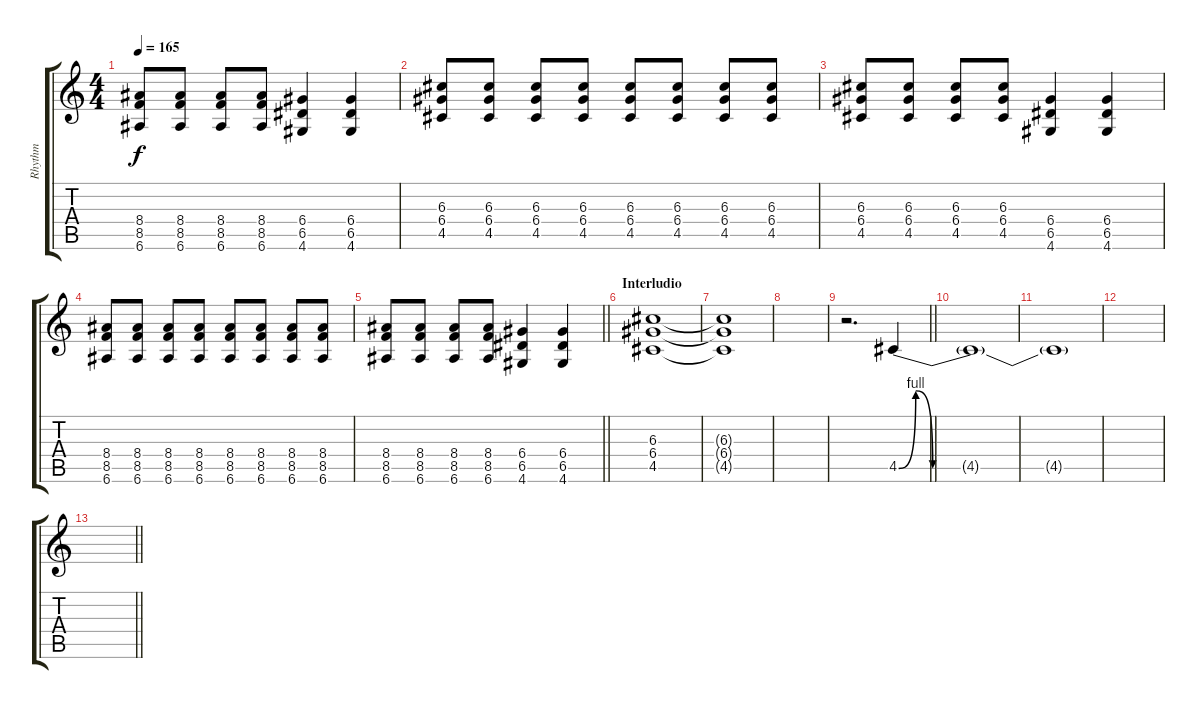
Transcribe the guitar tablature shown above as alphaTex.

\track ("Rhythm" "Rhythm") {instrument distortionguitar}
\staff {score tabs}
\tuning (E4 B3 G3 D3 A2 E2) {hide}
\ts (4 4)
\tempo 165
\clef g2
\ks c
(8.4 8.5 6.6).8{dy f} (8.4 8.5 6.6).8 (8.4 8.5 6.6).8 (8.4 8.5 6.6).8 (6.4 6.5 4.6).4 (6.4 6.5 4.6).4 |
(6.3 6.4 4.5).8 (6.3 6.4 4.5).8 (6.3 6.4 4.5).8 (6.3 6.4 4.5).8 (6.3 6.4 4.5).8 (6.3 6.4 4.5).8 (6.3 6.4 4.5).8 (6.3 6.4 4.5).8 |
(6.3 6.4 4.5).8 (6.3 6.4 4.5).8 (6.3 6.4 4.5).8 (6.3 6.4 4.5).8 (6.4 6.5 4.6).4 (6.4 6.5 4.6).4 |
(8.4 8.5 6.6).8 (8.4 8.5 6.6).8 (8.4 8.5 6.6).8 (8.4 8.5 6.6).8 (8.4 8.5 6.6).8 (8.4 8.5 6.6).8 (8.4 8.5 6.6).8 (8.4 8.5 6.6).8 |
\barLineRight lightlight
(8.4 8.5 6.6).8 (8.4 8.5 6.6).8 (8.4 8.5 6.6).8 (8.4 8.5 6.6).8 (6.4 6.5 4.6).4 (6.4 6.5 4.6).4 |
\section ("" "Interludio")
(6.3 6.4 4.5).1{volume 6} |
(6.3{t} 6.4{t} 4.5{t}).1 |
|
\barLineRight lightlight
r.2{d} 4.5{be (custom 0 0 5 4 10 0 60 0)}.4 |
4.5{t}.1 |
4.5{t}.1 |
|
\barLineRight lightlight
